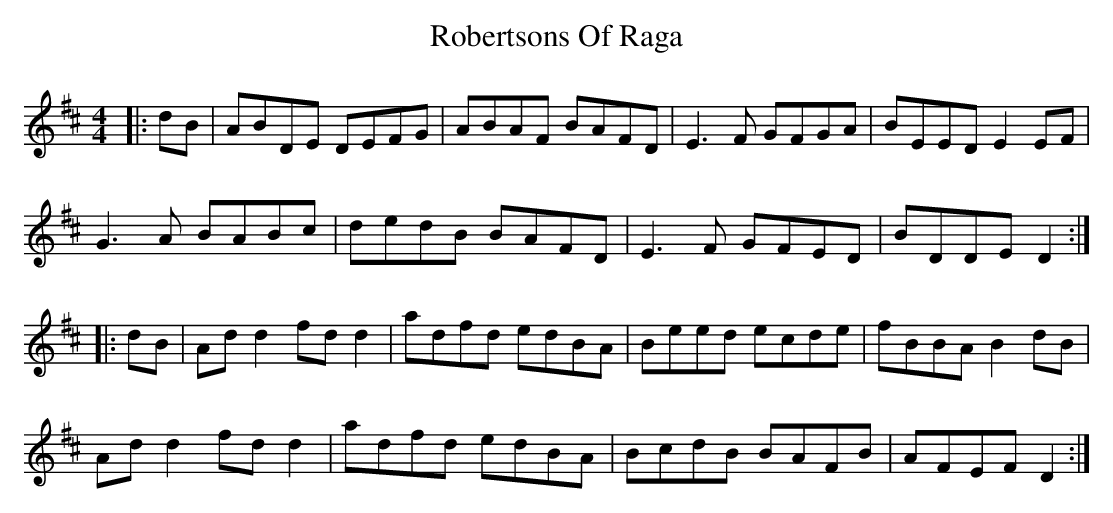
X:1
T: Robertsons Of Raga
M: 4/4
L: 1/8
K: Dmaj
|:dB|ABDE DEFG|ABAF BAFD|E3F GFGA|BEED E2EF|
G3A BABc|dedB BAFD|E3F GFED|BDDE D2:|
|:dB|Ad d2 fd d2|adfd edBA|Beed ecde|fBBA B2dB|
Ad d2 fd d2|adfd edBA|BcdB BAFB|AFEF D2:|
